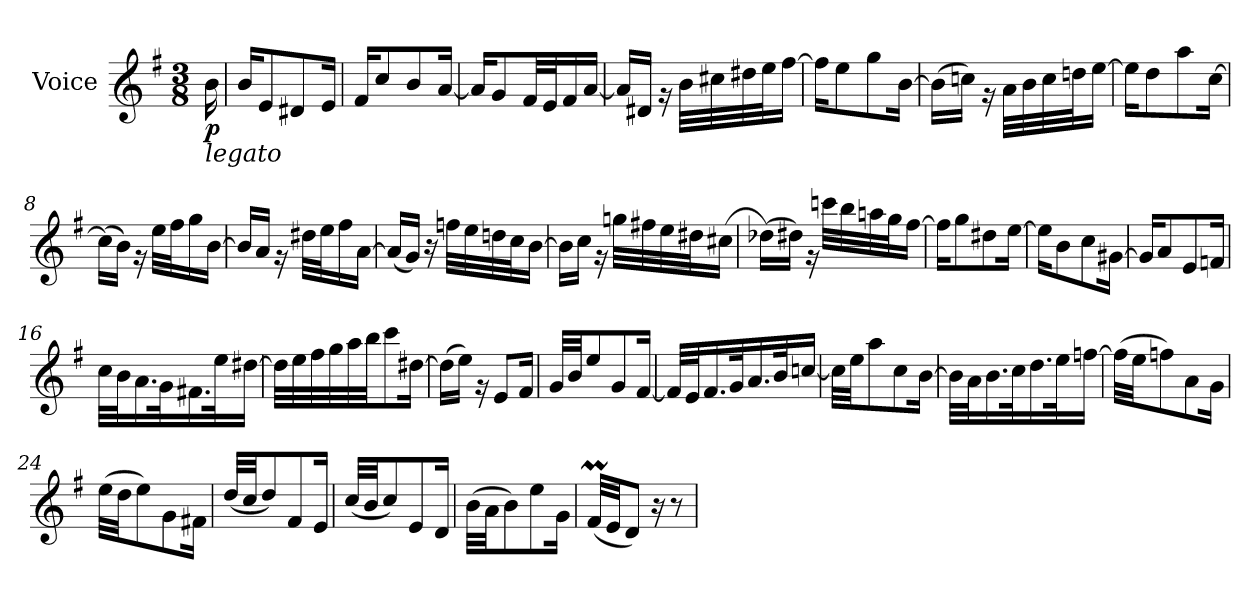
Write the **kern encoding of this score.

**kern	**dynam
*part1	*part1
*staff1	*staff1
*I"Voice	*
*I'V	*
*clefG2	*
*k[f#]	*
*M3/8	*
*MM66	*
=	=
!LO:TX:b:i:t=legato	!
!	!LO:DY:b
16b\	p
=1	=1
16b/KL	.
8e/	.
8d#X/	.
16e/Jk	.
=2	=2
16f#/KL	.
8cc/	.
8b/	.
[16a/Jk	.
=3	=3
16a/KL]	.
8g/	.
32f#/LL	.
32e/J	.
16f#/	.
[16a/JJ	.
=4	=4
16a/LL]	.
16d#X/JJ	.
16rg	.
32b\LLL	.
32cc#X\	.
32dd#X\	.
32ee\J	.
[16ff#\JJ	.
=5	=5
16ff#\KL]	.
8ee\	.
8gg\	.
[16b\Jk	.
!!LO:LB:g=z
=6	=6
(>16b\LL]	.
16ccn\JJ)	.
16rg	.
32a\LLL	.
32b\	.
32cc\	.
32ddn\J	.
[16ee\JJ	.
=7	=7
16ee\KL]	.
8dd\	.
8aa\	.
[16cc\Jk	.
=8	=8
(>16cc\LL]	.
16b\JJ)	.
16rg	.
32ee\LLL	.
32ff#\J	.
16gg\	.
[16b\JJ	.
=9	=9
16b/LL]	.
16a/JJ	.
16rg	.
32dd#X\LLL	.
32ee\J	.
16ff#\	.
[16a\JJ	.
=10	=10
(<16a/LL]	.
16g/JJ)	.
16r	.
32ffn\LLL	.
32ee\	.
32ddn\	.
32cc\J	.
[16b\JJ	.
!!LO:LB:g=z
=11	=11
16b\LL]	.
16cc\JJ	.
16rg	.
32ggn\LLL	.
32ff#X\	.
32ee\	.
32dd#X\J	.
[16cc#X\JJ	.
=12	=12
(>16dd-Xi\LL]	.
16dd#X\JJ)	.
16rg	.
32cccn\LLL	.
32bb\	.
32aan\	.
32gg\J	.
[16ff#\JJ	.
=13	=13
16ff#\KL]	.
8gg\	.
8dd#X\	.
[16ee\Jk	.
=14	=14
16ee\KL]	.
8b\	.
8cc\	.
[16g#X\Jk	.
=15	=15
16g#/KL]	.
8a/	.
8e/	.
16fn/Jk	.
!!LO:LB:g=z
=16	=16
32cc\LLL	.
32b\J	.
16.a\	.
32g\K	.
16.f#X\	.
32ee\K	.
[16dd#X\JJ	.
=17	=17
32dd#\LLL]	.
32ee\	.
32ff#\	.
32gg\	.
32aa\	.
32bb\JJ	.
8ccc\	.
[16dd#X\Jk	.
=18	=18
(>16dd#\LL]	.
16ee\JJ)	.
16rg	.
8e/L	.
16f#/Jk	.
=19	=19
32g/LLL	.
32b/JJ	.
8ee/	.
8g/	.
[16f#/Jk	.
=20	=20
32f#/LLL]	.
32e/J	.
16.f#/	.
32g/K	.
16.a/	.
32b/K	.
[16ccn/JJ	.
=21	=21
32cc\LLL]	.
32ee\JJ	.
8aa\	.
8cc\	.
[16b\Jk	.
!!LO:LB:g=z
=22	=22
32b\LLL]	.
32a\J	.
16.b\	.
32cc\K	.
16.dd\	.
32ee\K	.
[16ffn\JJ	.
=23	=23
(>32ff\LLL]	.
32ee\JJ	.
8ffn\)	.
8a\	.
16g\Jk	.
=24	=24
(>32ee\LLL	.
32dd\JJ	.
8ee\)	.
8g\	.
16f#X\Jk	.
=25	=25
(<32dd/LLL	.
32cc/JJ	.
8dd/)	.
8f#/	.
16e/Jk	.
=26	=26
(<32cc/LLL	.
32b/JJ	.
8cc/)	.
8e/	.
16d/Jk	.
=27	=27
(>32b\LLL	.
32a\JJ	.
8b\)	.
8ee\	.
16g\Jk	.
=28	=28
(<32f#m/LLL	.
32e/JJ	.
8d/J)	.
16r	.
8r	.
=	=
*-	*-
